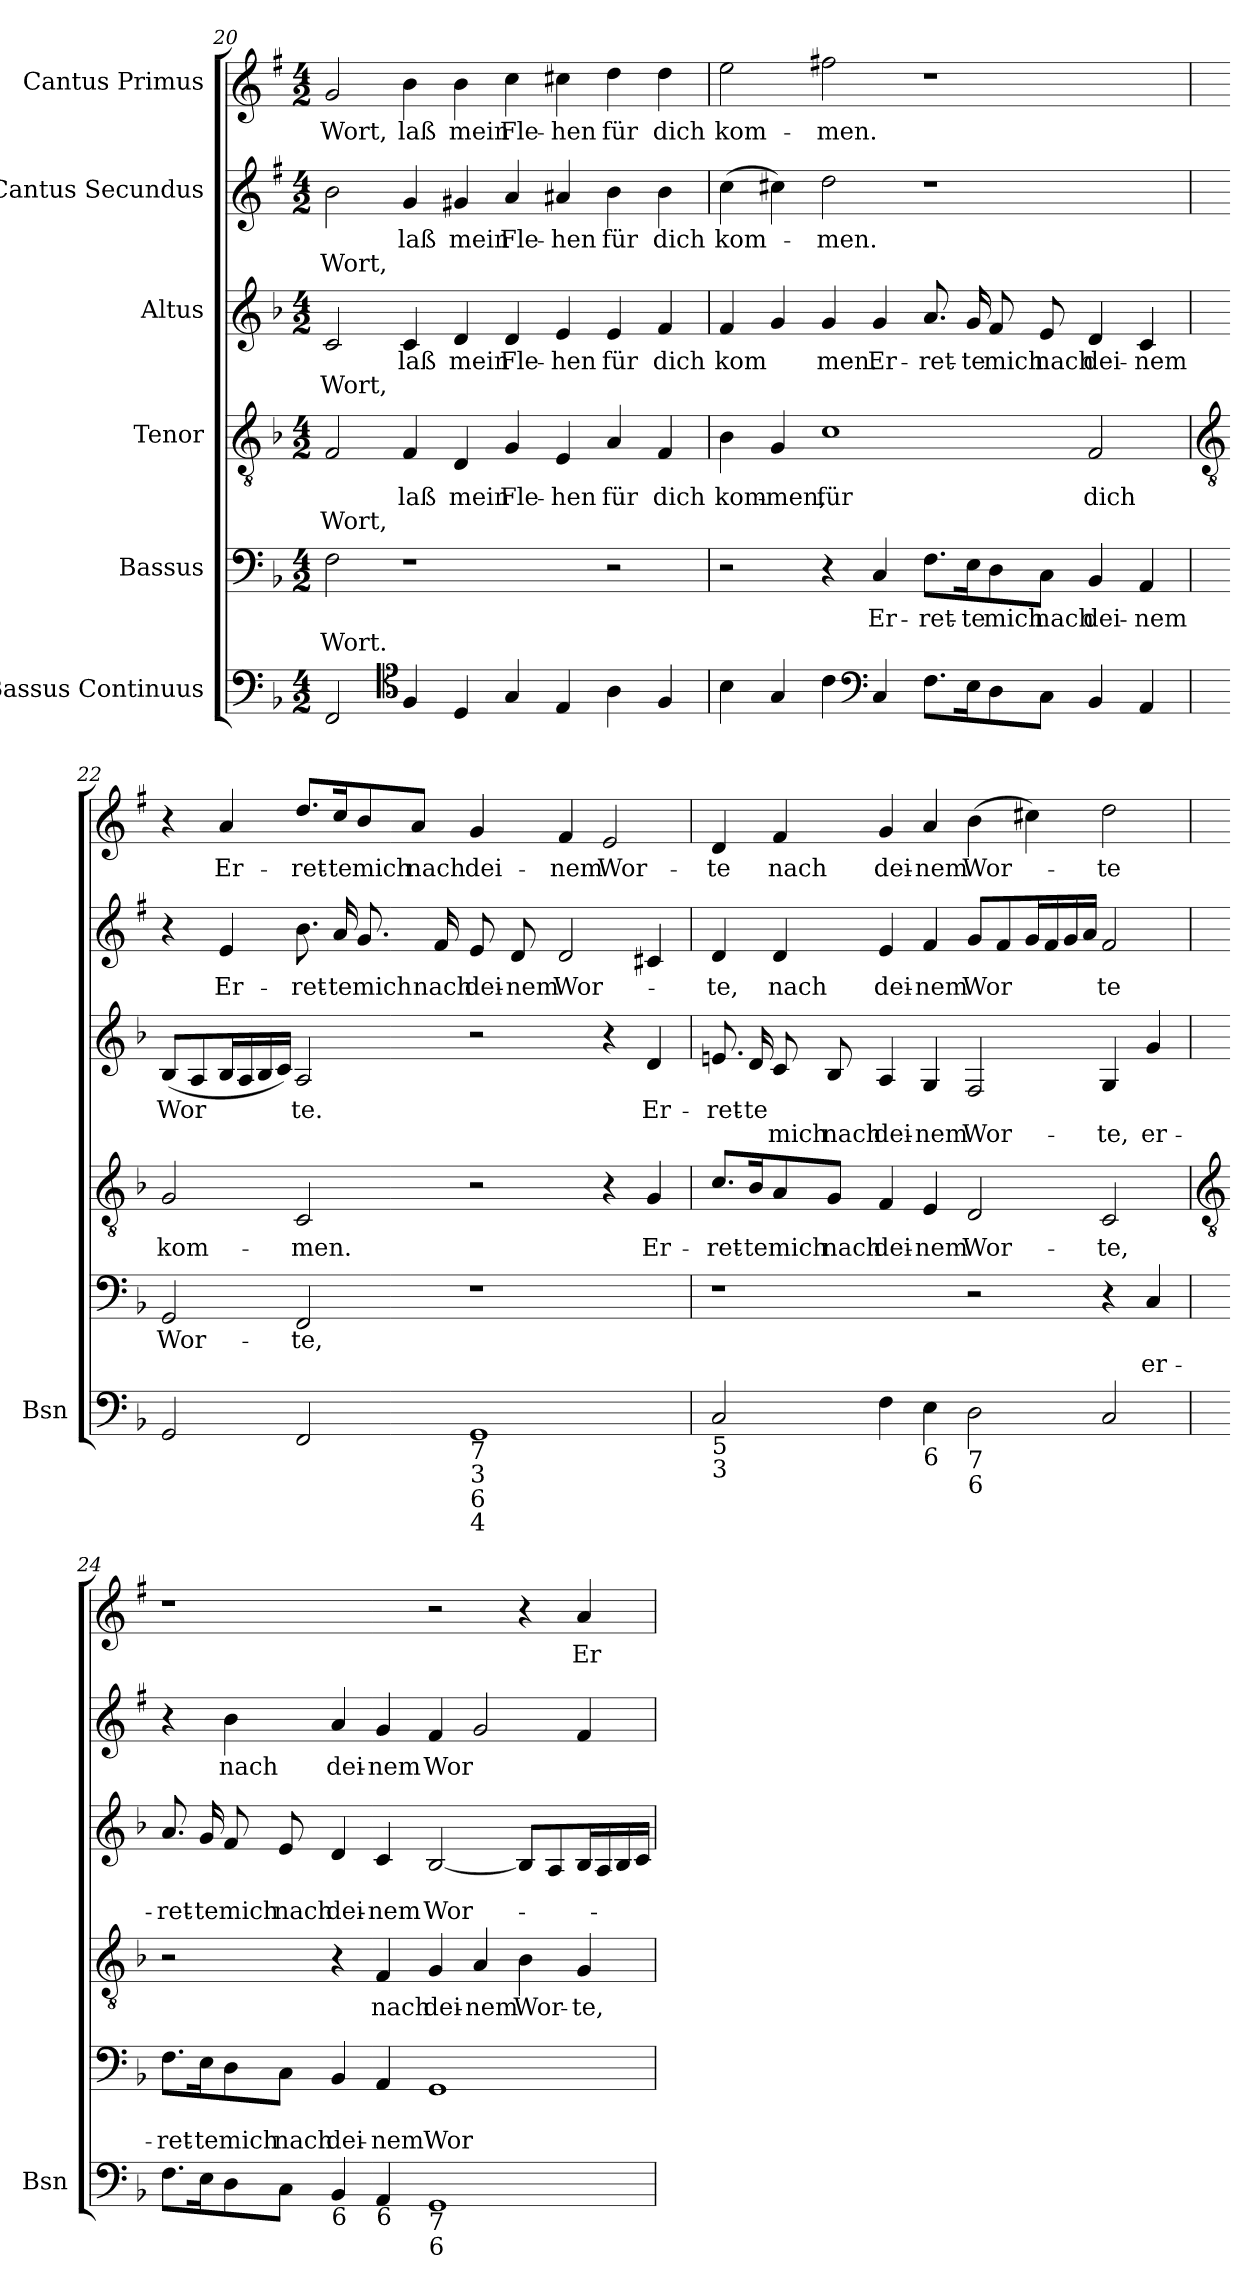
**kern	**kern	**text	**text	**kern	**text	**text	**kern	**text	**text	**kern	**text	**text	**kern	**text
*part6	*part5	*part5	*part5	*part4	*part4	*part4	*part3	*part3	*part3	*part2	*part2	*part2	*part1	*part1
*staff6	*staff5	*staff5	*staff5	*staff4	*staff4	*staff4	*staff3	*staff3	*staff3	*staff2	*staff2	*staff2	*staff1	*staff1
*I"Bassus Continuus	*I"Bassus	*	*	*I"Tenor	*	*	*I"Altus	*	*	*I"Cantus Secundus	*	*	*I"Cantus Primus	*
*I'Bsn	*	*	*	*	*	*	*	*	*	*	*	*	*	*
!!LO:LB:g=z
*clefF4	*clefF4	*	*	*clefGv2	*	*	*clefG2	*	*	*clefG2	*	*	*clefG2	*
*	*	*	*	*	*	*	*	*	*	*ITrd1c2	*	*	*ITrd1c2	*
*k[b-]	*k[b-]	*	*	*k[b-]	*	*	*k[b-]	*	*	*k[b-]	*	*	*k[b-]	*
*F:	*F:	*	*	*F:	*	*	*F:	*	*	*F:	*	*	*F:	*
*M4/2	*M4/2	*	*	*M4/2	*	*	*M4/2	*	*	*M4/2	*	*	*M4/2	*
=20	=20	=20	=20	=20	=20	=20	=20	=20	=20	=20	=20	=20	=20	=20
!	!	!	!LO:LY:b	!	!	!LO:LY:b	!	!	!LO:LY:b	!	!	!LO:LY:b	!	!LO:LY:b
2FF	2F	.	Wort.	2F	.	Wort,	2c	.	Wort,	2a	.	Wort,	2f	Wort,
*clefC4	*	*	*	*	*	*	*	*	*	*	*	*	*	*
!	!	!	!	!	!LO:LY:b	!	!	!LO:LY:b	!	!	!LO:LY:b	!	!	!LO:LY:b
4F	1r	.	.	4F	laß	.	4c	laß	.	4f	laß	.	4a	laß
!	!	!	!	!	!LO:LY:b	!	!	!LO:LY:b	!	!	!LO:LY:b	!	!	!LO:LY:b
4D	.	.	.	4D	mein	.	4d	mein	.	4f#X	mein	.	4a	mein
!	!	!	!	!	!LO:LY:b	!	!	!LO:LY:b	!	!	!LO:LY:b	!	!	!LO:LY:b
4G	.	.	.	4G	Fle-	.	4d	Fle-	.	4g	Fle-	.	4b-	Fle-
!	!	!	!	!	!LO:LY:b	!	!	!LO:LY:b	!	!	!LO:LY:b	!	!	!LO:LY:b
4E	.	.	.	4E	-hen	.	4e	-hen	.	4g#X	-hen	.	4bn	-hen
!	!	!	!	!	!LO:LY:b	!	!	!LO:LY:b	!	!	!LO:LY:b	!	!	!LO:LY:b
4A	2r	.	.	4A	für	.	4e	für	.	4a	für	.	4cc	für
!	!	!	!	!	!LO:LY:b	!	!	!LO:LY:b	!	!	!LO:LY:b	!	!	!LO:LY:b
4F	.	.	.	4F	dich	.	4f	dich	.	4a	dich	.	4cc	dich
=21	=21	=21	=21	=21	=21	=21	=21	=21	=21	=21	=21	=21	=21	=21
!	!	!	!	!	!LO:LY:b	!	!	!LO:LY:b	!	!	!LO:LY:b	!	!	!LO:LY:b
4B-	2r	.	.	4B-	kom-	.	4f	kom	.	(>4b-	kom-	.	2dd	kom-
!	!	!	!	!	!LO:LY:b	!	!	!LO:LY:b	!	!	!	!	!	!
4G	.	.	.	4G	-men,	.	4g	-	.	4bn)	.	.	.	.
!	!	!	!	!	!LO:LY:b	!	!	!LO:LY:b	!	!	!LO:LY:b	!	!	!LO:LY:b
4c	4r	.	.	1c	für	.	4g	men.	.	2cc	-men.	.	2een	-men.
*clefF4	*	*	*	*	*	*	*	*	*	*	*	*	*	*
!	!	!LO:LY:b	!	!	!	!	!	!LO:LY:b	!	!	!	!	!	!
4C	4C	Er-	.	.	.	.	4g	Er-	.	.	.	.	.	.
!	!	!LO:LY:b	!	!	!	!	!	!LO:LY:b	!	!	!	!	!	!
8.F\L	8.F\L	-ret-	.	.	.	.	8.a	-ret-	.	1r	.	.	1r	.
!	!	!LO:LY:b	!	!	!	!	!	!LO:LY:b	!	!	!	!	!	!
16E\K	16E\K	-te	.	.	.	.	16g	-te	.	.	.	.	.	.
!	!	!LO:LY:b	!	!	!	!	!	!LO:LY:b	!	!	!	!	!	!
8D\	8D\	mich	.	.	.	.	8f	mich	.	.	.	.	.	.
!	!	!LO:LY:b	!	!	!	!	!	!LO:LY:b	!	!	!	!	!	!
8C\J	8C\J	nach	.	.	.	.	8e	nach	.	.	.	.	.	.
!	!	!LO:LY:b	!	!	!LO:LY:b	!	!	!LO:LY:b	!	!	!	!	!	!
4BB-	4BB-	dei-	.	2F	dich	.	4d	dei-	.	.	.	.	.	.
!	!	!LO:LY:b	!	!	!	!	!	!LO:LY:b	!	!	!	!	!	!
4AA	4AA	-nem	.	.	.	.	4c	-nem	.	.	.	.	.	.
!!LO:LB:g=z
=22	=22	=22	=22	=22	=22	=22	=22	=22	=22	=22	=22	=22	=22	=22
*	*	*	*	*clefGv2	*	*	*	*	*	*	*	*	*	*
!	!	!LO:LY:b	!	!	!LO:LY:b	!	!	!LO:LY:b	!	!	!	!	!	!
2GG	2GG	Wor-	.	2G	kom-	.	(<8B-L	Wor	.	4r	.	.	4r	.
.	.	.	.	.	.	.	8A	.	.	.	.	.	.	.
!	!	!	!	!	!	!	!	!	!	!	!LO:LY:b	!	!	!LO:LY:b
.	.	.	.	.	.	.	16B-L	.	.	4d	Er-	.	4g	Er-
.	.	.	.	.	.	.	16A	.	.	.	.	.	.	.
.	.	.	.	.	.	.	16B-	.	.	.	.	.	.	.
.	.	.	.	.	.	.	16cJJ)	.	.	.	.	.	.	.
!	!	!LO:LY:b	!	!	!LO:LY:b	!	!	!LO:LY:b	!	!	!LO:LY:b	!	!	!LO:LY:b
2FF	2FF	-te,	.	2C	-men.	.	2A	te.	.	8.a	-ret-	.	8.cc/L	-ret-
!	!	!	!	!	!	!	!	!	!	!	!LO:LY:b	!	!	!LO:LY:b
.	.	.	.	.	.	.	.	.	.	16g	-te	.	16b-/K	-te
!	!	!	!	!	!	!	!	!	!	!	!LO:LY:b	!	!	!LO:LY:b
.	.	.	.	.	.	.	.	.	.	8.f	mich	.	8a/	mich
!	!	!	!	!	!	!	!	!	!	!	!	!	!	!LO:LY:b
.	.	.	.	.	.	.	.	.	.	.	.	.	8g/J	nach
!	!	!	!	!	!	!	!	!	!	!	!LO:LY:b	!	!	!
.	.	.	.	.	.	.	.	.	.	16e	nach	.	.	.
!LO:TX:b:t=7\n3	!	!	!	!	!	!	!	!	!	!	!	!	!	!
!LO:TX:b:t=6\n4	!	!	!	!	!	!	!	!	!	!	!	!	!	!
!	!	!	!	!	!	!	!	!	!	!	!LO:LY:b	!	!	!LO:LY:b
1GG	1r	.	.	2r	.	.	2r	.	.	8d	dei-	.	4f	dei-
!	!	!	!	!	!	!	!	!	!	!	!LO:LY:b	!	!	!
.	.	.	.	.	.	.	.	.	.	8c	-nem	.	.	.
!	!	!	!	!	!	!	!	!	!	!	!LO:LY:b	!	!	!LO:LY:b
.	.	.	.	.	.	.	.	.	.	2c	Wor-	.	4e	-nem
!	!	!	!	!	!	!	!	!	!	!	!	!	!	!LO:LY:b
.	.	.	.	4r	.	.	4r	.	.	.	.	.	2d	Wor-
!	!	!	!	!	!LO:LY:b	!	!	!LO:LY:b	!	!	!	!	!	!
.	.	.	.	4G	Er-	.	4d	Er-	.	4Bn	.	.	.	.
=23	=23	=23	=23	=23	=23	=23	=23	=23	=23	=23	=23	=23	=23	=23
!LO:TX:b:t=5\n3	!	!	!	!	!	!	!	!	!	!	!	!	!	!
!	!	!	!	!	!LO:LY:b	!	!	!LO:LY:b	!	!	!LO:LY:b	!	!	!LO:LY:b
2C	1r	.	.	8.c/L	-ret-	.	8.en	-ret-	.	4c	-te,	.	4c	-te
!	!	!	!	!	!LO:LY:b	!	!	!LO:LY:b	!	!	!	!	!	!
.	.	.	.	16B-/K	-te	.	16d	-te	.	.	.	.	.	.
!	!	!	!	!	!LO:LY:b	!	!	!	!LO:LY:b	!	!LO:LY:b	!	!	!LO:LY:b
.	.	.	.	8A/	mich	.	8c	.	mich	4c	nach	.	4e	nach
!	!	!	!	!	!LO:LY:b	!	!	!	!LO:LY:b	!	!	!	!	!
.	.	.	.	8G/J	nach	.	8B-	.	nach	.	.	.	.	.
!	!	!	!	!	!LO:LY:b	!	!	!	!LO:LY:b	!	!LO:LY:b	!	!	!LO:LY:b
4F	.	.	.	4F	dei-	.	4A	.	dei-	4d	dei-	.	4f	dei-
!LO:TX:b:t=6	!	!	!	!	!	!	!	!	!	!	!	!	!	!
!	!	!	!	!	!LO:LY:b	!	!	!	!LO:LY:b	!	!LO:LY:b	!	!	!LO:LY:b
4E	.	.	.	4E	-nem	.	4G	.	-nem	4e	-nem	.	4g	-nem
!LO:TX:b:t=7	!	!	!	!	!	!	!	!	!	!	!	!	!	!
!LO:TX:b:t=6	!	!	!	!	!	!	!	!	!	!	!	!	!	!
!	!	!	!	!	!LO:LY:b	!	!	!	!LO:LY:b	!	!LO:LY:b	!	!	!LO:LY:b
2D	2r	.	.	2D	Wor-	.	2F	.	Wor-	8fL	Wor	.	(>4a	Wor-
.	.	.	.	.	.	.	.	.	.	8e	.	.	.	.
.	.	.	.	.	.	.	.	.	.	16fL	.	.	4bn)	.
.	.	.	.	.	.	.	.	.	.	16e	.	.	.	.
.	.	.	.	.	.	.	.	.	.	16f	.	.	.	.
.	.	.	.	.	.	.	.	.	.	16gJJ	.	.	.	.
!	!	!	!	!	!LO:LY:b	!	!	!	!LO:LY:b	!	!LO:LY:b	!	!	!LO:LY:b
2C	4r	.	.	2C	-te,	.	4G	.	-te,	2e	te	.	2cc	-te
!	!	!	!LO:LY:b	!	!	!	!	!	!LO:LY:b	!	!	!	!	!
.	4C	.	er-	.	.	.	4g	.	er-	.	.	.	.	.
!!LO:LB:g=z
=24	=24	=24	=24	=24	=24	=24	=24	=24	=24	=24	=24	=24	=24	=24
*	*	*	*	*clefGv2	*	*	*	*	*	*	*	*	*	*
!	!	!	!LO:LY:b	!	!	!	!	!	!LO:LY:b	!	!	!	!	!
8.F\L	8.F\L	.	-ret-	2r	.	.	8.a	.	-ret-	4r	.	.	1r	.
!	!	!	!LO:LY:b	!	!	!	!	!	!LO:LY:b	!	!	!	!	!
16E\K	16E\K	.	-te	.	.	.	16g	.	-te	.	.	.	.	.
!	!	!	!LO:LY:b	!	!	!	!	!	!LO:LY:b	!	!LO:LY:b	!	!	!
8D\	8D\	.	mich	.	.	.	8f	.	mich	4a	nach	.	.	.
!	!	!	!LO:LY:b	!	!	!	!	!	!LO:LY:b	!	!	!	!	!
8C\J	8C\J	.	nach	.	.	.	8e	.	nach	.	.	.	.	.
!LO:TX:b:t=6	!	!	!	!	!	!	!	!	!	!	!	!	!	!
!	!	!	!LO:LY:b	!	!	!	!	!	!LO:LY:b	!	!LO:LY:b	!	!	!
4BB-	4BB-	.	dei-	4r	.	.	4d	.	dei-	4g	dei-	.	.	.
!LO:TX:b:t=6	!	!	!	!	!	!	!	!	!	!	!	!	!	!
!	!	!	!LO:LY:b	!	!LO:LY:b	!	!	!	!LO:LY:b	!	!LO:LY:b	!	!	!
4AA	4AA	.	-nem	4F	nach	.	4c	.	-nem	4f	-nem	.	.	.
!LO:TX:b:t=7	!	!	!	!	!	!	!	!	!	!	!	!	!	!
!LO:TX:b:t=6	!	!	!	!	!	!	!	!	!	!	!	!	!	!
!	!	!	!LO:LY:b	!	!LO:LY:b	!	!	!	!LO:LY:b	!	!LO:LY:b	!	!	!
1GG	1GG	.	Wor-	4G	dei-	.	[2B-	.	Wor-	4e	Wor	.	2r	.
!	!	!	!	!	!LO:LY:b	!	!	!	!	!	!	!	!	!
.	.	.	.	4A	-nem	.	.	.	.	2f	.	.	.	.
!	!	!	!	!	!LO:LY:b	!	!	!	!	!	!	!	!	!
.	.	.	.	4B-	Wor-	.	8B-L]	.	.	.	.	.	4r	.
.	.	.	.	.	.	.	8A	.	.	.	.	.	.	.
!	!	!	!	!	!LO:LY:b	!	!	!	!	!	!	!	!	!LO:LY:b
.	.	.	.	4G	-te,	.	16B-L	.	.	4e	.	.	4g	Er-
.	.	.	.	.	.	.	16A	.	.	.	.	.	.	.
.	.	.	.	.	.	.	16B-	.	.	.	.	.	.	.
.	.	.	.	.	.	.	16cJJ	.	.	.	.	.	.	.
=	=	=	=	=	=	=	=	=	=	=	=	=	=	=
*-	*-	*-	*-	*-	*-	*-	*-	*-	*-	*-	*-	*-	*-	*-
